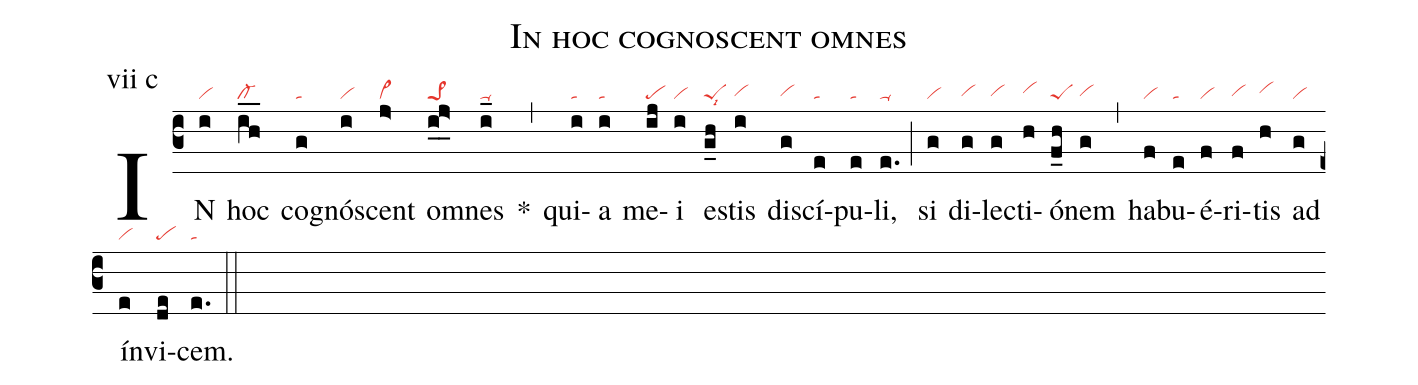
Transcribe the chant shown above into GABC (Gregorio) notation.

name: In hoc cognoscent omnes;
annotation: vii c;
mode: 7;
nabc-lines: 1;
%%
(c3)
IN(i|vi) hoc(ih__|cl-) co(g|ta)gnó(i|vi)scent(j>|vi>) om(i_0j>_0|pe>1)nes(i_|ta-) *(,)
qui(i|ta)a(i|ta) me(ij|pe)i(i|vi) e(g_h|peSlsi8)stis(i|vihg) di(g|vihg)scí(e|ta)pu(e|ta)li,(e.|ta-) (;)
si(g|vi) di(g|vihg)le(g|vihg)cti(h|vihh)ó(f_h|peS)nem(g|vihg) (,)
ha(f|vi)bu(e|ta)é(f|vi)ri(f|vihg)tis(h|vihh) ad(g|vi) ín(e|vi)vi(de|pe)cem.(e.|ta) (::)
